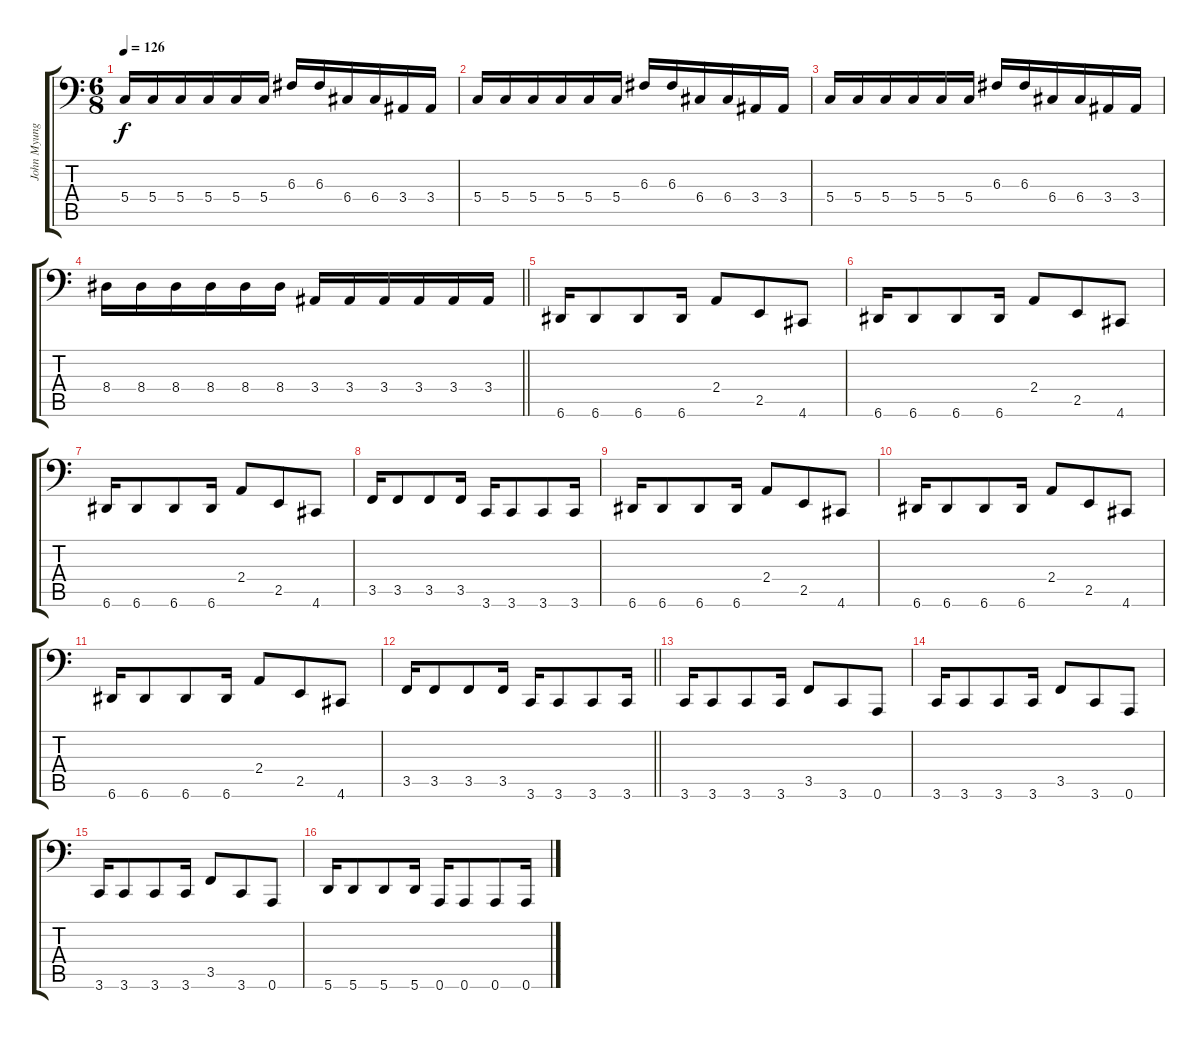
\track ("John Myung" "John Myung") {instrument electricbassfinger}
\staff {score tabs}
\tuning (Bb2 F2 C2 G1 D1 A0) {hide}
\ts (6 8)
\tempo 126
\clef f4
\ks c
5.4.16{dy f} 5.4.16 5.4.16 5.4.16 5.4.16 5.4.16 6.3.16 6.3.16 6.4.16 6.4.16 3.4.16 3.4.16 |
5.4.16 5.4.16 5.4.16 5.4.16 5.4.16 5.4.16 6.3.16 6.3.16 6.4.16 6.4.16 3.4.16 3.4.16 |
5.4.16 5.4.16 5.4.16 5.4.16 5.4.16 5.4.16 6.3.16 6.3.16 6.4.16 6.4.16 3.4.16 3.4.16 |
\barLineRight lightlight
8.4.16 8.4.16 8.4.16 8.4.16 8.4.16 8.4.16 3.4.16 3.4.16 3.4.16 3.4.16 3.4.16 3.4.16 |
6.6.16 6.6.8 6.6.8 6.6.16 2.4.8 2.5.8 4.6.8 |
6.6.16 6.6.8 6.6.8 6.6.16 2.4.8 2.5.8 4.6.8 |
6.6.16 6.6.8 6.6.8 6.6.16 2.4.8 2.5.8 4.6.8 |
3.5.16 3.5.8 3.5.8 3.5.16 3.6.16 3.6.8 3.6.8 3.6.16 |
6.6.16 6.6.8 6.6.8 6.6.16 2.4.8 2.5.8 4.6.8 |
6.6.16 6.6.8 6.6.8 6.6.16 2.4.8 2.5.8 4.6.8 |
6.6.16 6.6.8 6.6.8 6.6.16 2.4.8 2.5.8 4.6.8 |
\barLineRight lightlight
3.5.16 3.5.8 3.5.8 3.5.16 3.6.16 3.6.8 3.6.8 3.6.16 |
3.6.16 3.6.8 3.6.8 3.6.16 3.5.8 3.6.8 0.6.8 |
3.6.16 3.6.8 3.6.8 3.6.16 3.5.8 3.6.8 0.6.8 |
3.6.16 3.6.8 3.6.8 3.6.16 3.5.8 3.6.8 0.6.8 |
5.6.16 5.6.8 5.6.8 5.6.16 0.6.16 0.6.8 0.6.8 0.6.16
